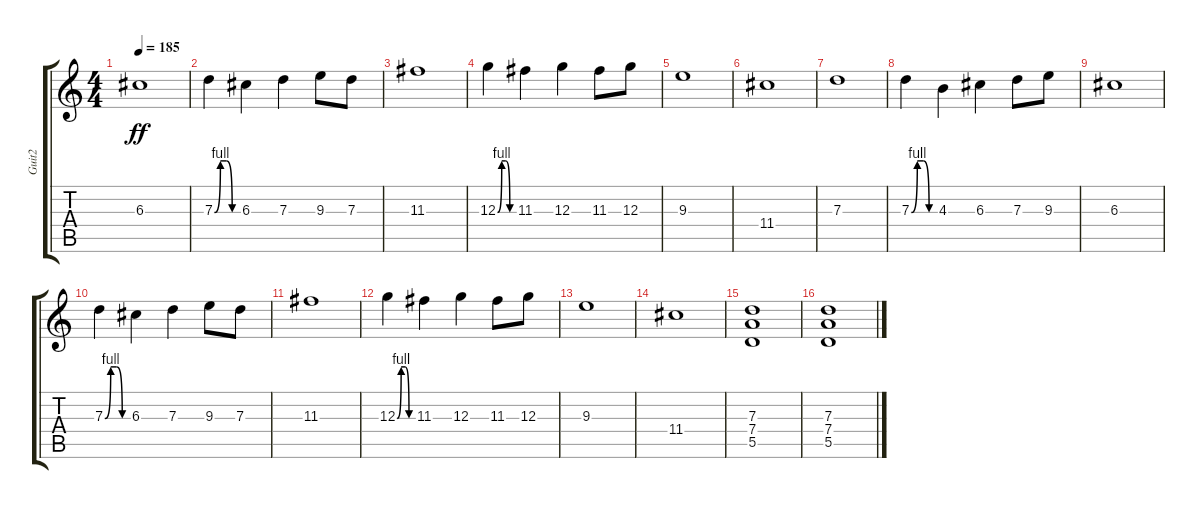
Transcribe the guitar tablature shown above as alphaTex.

\track ("Guit2" "Guit2") {instrument overdrivenguitar}
\staff {score tabs}
\tuning (E4 B3 G3 D3 A2 E2) {hide}
\ts (4 4)
\tempo 185
\clef g2
\ks c
6.3.1{dy ff} |
7.3{be (custom 0 0 15 4 30 4 45 0 60 0)}.4 6.3.4 7.3.4 9.3.8 7.3.8 |
11.3.1 |
12.3{be (custom 0 0 15 4 30 4 45 0 60 0)}.4 11.3.4 12.3.4 11.3.8 12.3.8 |
9.3.1 |
11.4.1 |
7.3.1 |
7.3{be (custom 0 0 15 4 30 4 45 0 60 0)}.4 4.3.4 6.3.4 7.3.8 9.3.8 |
6.3.1 |
7.3{be (custom 0 0 15 4 30 4 45 0 60 0)}.4 6.3.4 7.3.4 9.3.8 7.3.8 |
11.3.1 |
12.3{be (custom 0 0 15 4 30 4 45 0 60 0)}.4 11.3.4 12.3.4 11.3.8 12.3.8 |
9.3.1 |
11.4.1 |
(7.3 7.4 5.5).1 |
(7.3 7.4 5.5).1
